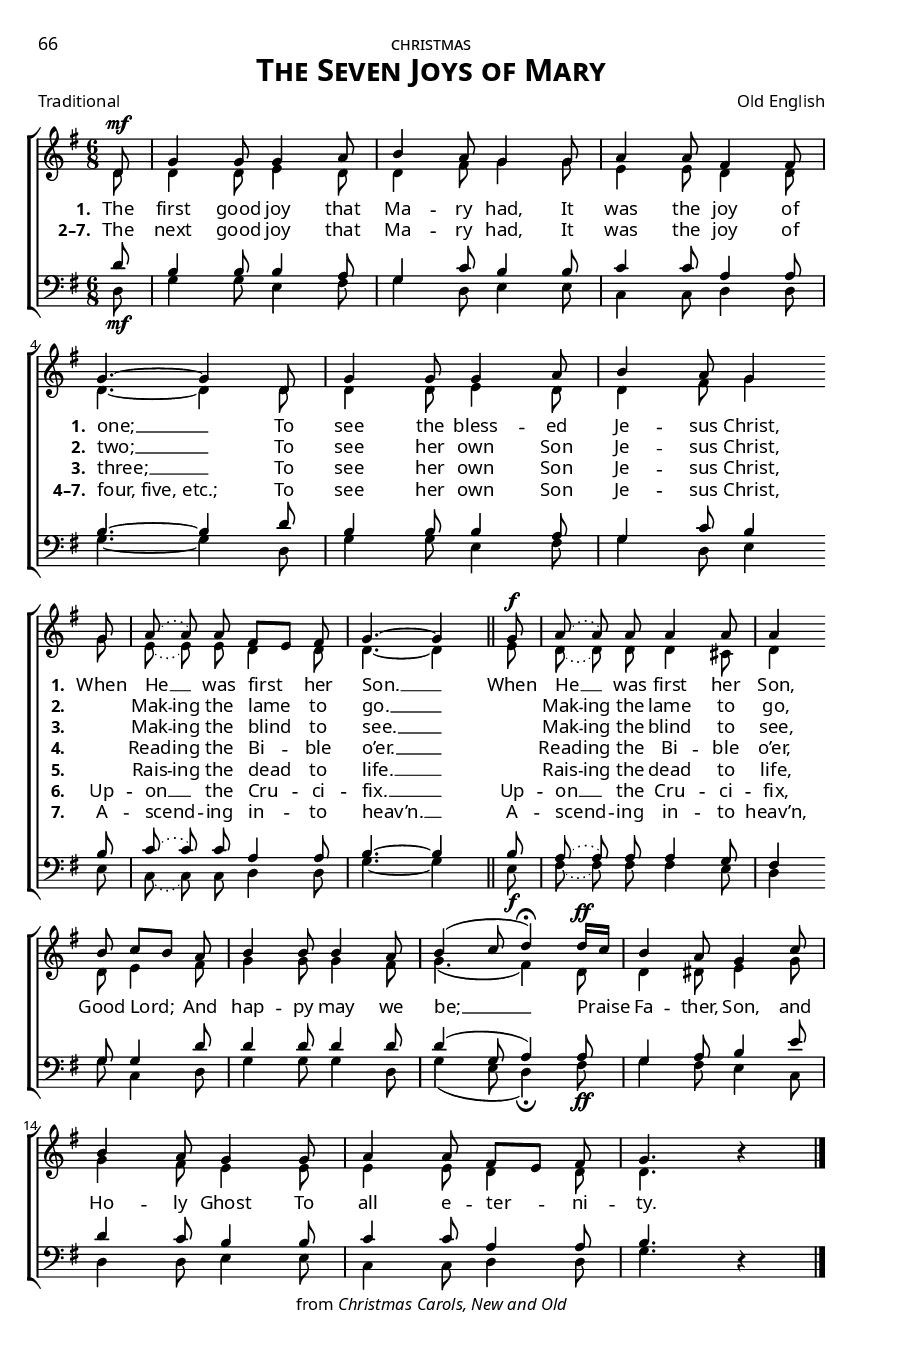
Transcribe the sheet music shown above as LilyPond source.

\version "2.14.2"
\include "util.ly"
\header {
  title = \markup{\override #'(font-name . "Garamond Premier Pro Semibold"){ \abs-fontsize #15 \smallCapsOldStyle"The Seven Joys of Mary"}}
  poet = \markup\oldStyleNum"Traditional"
  %composer = \markup { \center-column { "Old English" \oldStyleNum"Arranged by Sir John Stainer (1840–1901)"}}
  composer = \markup\oldStyleNum"Old English"
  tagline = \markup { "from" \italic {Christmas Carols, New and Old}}
}
\paper {
  paper-height = 9\in
  paper-width = 6\in
  indent = 0\in
  %system-system-spacing = #'((basic-distance . 10) (padding . 0))
  system-system-spacing =
    #'((basic-distance . 0)
       (minimum-distance . 0)
       (padding . -20)
       (stretchability . 100))
  ragged-last-bottom = ##f
  ragged-bottom = ##f
  two-sided = ##t
  inner-margin = 0.5\in
  outer-margin = 0.25\in
  top-margin = 0.25\in
  bottom-margin = 0.25\in
  first-page-number = #066
  print-first-page-number = ##t
  headerLine = \markup{\override #'(font-name . "Garamond Premier Pro") \smallCapsOldStyle"christmas"}
  oddHeaderMarkup = \markup\fill-line{
     \override #'(font-name . "Garamond Premier Pro")\abs-fontsize #8.5
     \combine 
        \fill-line{"" \on-the-fly #print-page-number-check-first
        \oldStylePageNum""
        }
        \fill-line{\headerLine}
  }
  evenHeaderMarkup = \markup {
     \override #'(font-name . "Garamond Premier Pro")\abs-fontsize #8.5
     \combine
        \on-the-fly #print-page-number-check-first
        \oldStylePageNum""
        \fill-line{\headerLine}
  }
}
#(set-global-staff-size 14.5) \paper{ #(define fonts (make-pango-font-tree "GoudyOlSt BT" "Garamond Premier Pro" "Garamond Premier Pro" (/ 14.5 20))) }
global = {
  \key g \major
  \time 6/8
  \autoBeamOff
  \override DynamicLineSpanner #'staff-padding = #0.0
  \override DynamicLineSpanner #'Y-extent = #'(0 . 0)
}

sopMusic = \relative c' {
  \partial 8 d8^\mf |
  g4 g8 g4 a8 |
  b4 a8 g4 g8 |
  a4 a8 fis4 fis8 | \break
  
  g4.~ g4 d8 |
  g4 g8 g4 a8 |
  b4 a8 g4 | \bar""\break g8 |
  
  \slurDotted a8( a) a8 fis8[ e] fis |
  g4.~ g4 \bar "||"
  g8^\f |
  a8( a) a8 a4 a8 |
  a4 | \bar""\break
  
  \slurSolid
  b8 c[ b] a |
  b4 b8 b4 a8 |
  b4( c8 d4\fermata) d16[^\ff c] |
  
  b4 a8 g4 c8 |
  b4 a8 g4 g8 |
  a4 a8 fis8[ e] fis |
  \partial 8*5 g4. b4\rest \bar "|."
}
sopWords = \lyricmode {
  
}

altoMusic = \relative c' {
  d8 |
  d4 d8 e4 d8 |
  d4 fis8 g4 g8 |
  e4 e8 d4 d8 |
  
  d4.~ d4 d8 |
  d4 d8 e4 d8 |
  d4 fis8 g4 g8 |
  
  \slurDotted
  e8( e) e8 d4 d8 |
  d4.~ d4 |
  e8 |
  d8( d) d8 d4 cis8 |
  d4 |
  
  \slurSolid
  d8 e4 fis8 |
  g4 g8 g4 fis8 |
  g4.( fis4) d8 |
  
  d4 dis8 e4 g8 |
  g4 fis8 e4 e8 |
  e4 e8 d4 d8 |
  d4. s4 \bar "|."
}
altoWords = \lyricmode {
  \dropLyricsVII
  \set stanza = #"1. "
  The first good joy that Ma -- ry had, It was the joy of
  \set stanza = "1. "
  one; __
  To see the bless -- ed Je -- sus Christ,
  \set stanza = "1. "
  When He __ was first her Son. __
  When He __ was first her Son,
  
  Good Lord; And hap -- py may we be; __
  Praise Fa -- ther, Son, and Ho -- ly Ghost To all e -- ter -- ni -- ty.
}
altoWordsII = \lyricmode {
  \dropLyricsVII
  \set stanza = #"2–7. "
  The next good joy that Ma -- ry had, It was the joy of
  \set stanza = "2. "
  two; __
  To see her own Son Je -- sus Christ,
  \set stanza = "2. "
  \set ignoreMelismata = ##t
  "" Mak -- ing the lame _ to go. __ _
  "" Mak -- ing the lame to go,
}
altoWordsIII = \lyricmode {
  \dropLyricsVII
  \repeat unfold 13 { \skip 1}
  \set stanza = "3. "
  three; __ To see her own Son Je -- sus Christ,
  \set stanza = "3. "
  \set ignoreMelismata = ##t
  "" Mak -- ing the blind _ to see. __ _
  "" Mak -- ing the blind to see,
}
altoWordsIV = \lyricmode {
  \dropLyricsVII
  \repeat unfold 13 { \skip 1}
  \set stanza = "4–7. " "four, five, etc.;" To see her own Son Je -- sus Christ,
  \set stanza = "4. "
  \set ignoreMelismata = ##t
  "" Read -- ing the Bi -- _ ble o’er. __ _
  "" Read -- ing the Bi -- ble o’er,
}
altoWordsV = \lyricmode {
  \dropLyricsVII
  \repeat unfold 22 { \skip 1}
  \set stanza = "5. "
  \set ignoreMelismata = ##t
  "" Rais -- ing the dead _ to life. __ _
  "" Rais -- ing the dead to life,
}
altoWordsVI = \lyricmode {
  \dropLyricsVII
  \repeat unfold 22 { \skip 1}
  \set stanza = "6. "
  Up -- on __ the Cru -- ci -- fix. __
  Up -- on __ the Cru -- ci -- fix,
}
altoWordsVII = \lyricmode {
  \dropLyricsVII
  \repeat unfold 22 { \skip 1}
  \set stanza = "7. "
  A -- scend -- ing in -- to heav’n. __
  A -- scend -- ing in -- to heav’n,
}
tenorMusic = \relative c' {
  d8_\mf |
  b4 b8 b4 a8 |
  g4 c8 b4 b8 |
  c4 c8 a4 a8 |
  
  b4.~ b4 d8 |
  b4 b8 b4 a8 |
  g4 c8 b4 b8 |
  
  \slurDotted
  c8( c) c8 a4 a8 |
  b4.~ b4 |
  b8_\f |
  a8( a) a8 a4 g8 |
  fis4 |
  
  \slurSolid
  g8 g4 d'8 |
  d4 d8 d4 d8 |
  d4( g,8 a4) a8_\ff |
  
  g4 a8 b4 e8 |
  d4 c8 b4 b8 |
  c4 c8 a4 a8 |
  b4. s4 \bar "|."
}
tenorWords = \lyricmode {

}

bassMusic = \relative c {
  d8 |
  g4 g8 e4 fis8 |
  g4 d8 e4 e8 |
  c4 c8 d4 d8 |
  
  g4.~ g4 d8 |
  g4 g8 e4 fis8 |
  g4 d8 e4 e8 |
  
  \slurDotted
  c8( c) c8 d4 d8 |
  g4.~ g4 |
  e8 |
  fis8( fis) fis8 fis4 e8 |
  d4 |
  
  \slurSolid
  g8 c,4 d8 |
  g4 g8 g4 d8 |
  g4( e8 d4\fermata) fis8 |
  
  g4 fis8 e4 c8 |
  d4 d8 e4 e8 |
  c4 c8 d4 d8 |
  g4. d4\rest \bar "|."
}
bassWords = \lyricmode {

}

\score {
  <<
   \new ChoirStaff <<
%    \new Lyrics = sopranos \with { \override VerticalAxisGroup #'nonstaff-relatedstaff-spacing = #'((basic-distance . 1)) }
    \new Staff = women <<
      \new Voice = "sopranos" { \voiceOne << \global \sopMusic >> }
      \new Voice = "altos" { \voiceTwo << \global \altoMusic >> }
    >>
    \new Lyrics \with { alignAboveContext = #"women" \override VerticalAxisGroup #'nonstaff-relatedstaff-spacing = #'((basic-distance . 1))} \lyricsto "sopranos" \sopWords
    \new Lyrics = "altosVII"  \with { alignBelowContext = #"women" \override VerticalAxisGroup #'nonstaff-relatedstaff-spacing = #'((basic-distance . 1))} \lyricsto "sopranos" \altoWordsVII
    \new Lyrics = "altosVI"  \with { alignBelowContext = #"women" \override VerticalAxisGroup #'nonstaff-relatedstaff-spacing = #'((basic-distance . 1))} \lyricsto "sopranos" \altoWordsVI
    \new Lyrics = "altosV"  \with { alignBelowContext = #"women" \override VerticalAxisGroup #'nonstaff-relatedstaff-spacing = #'((basic-distance . 1))} \lyricsto "sopranos" \altoWordsV
    \new Lyrics = "altosIV"  \with { alignBelowContext = #"women" \override VerticalAxisGroup #'nonstaff-relatedstaff-spacing = #'((basic-distance . 1))} \lyricsto "sopranos" \altoWordsIV
    \new Lyrics = "altosIII"  \with { alignBelowContext = #"women" \override VerticalAxisGroup #'nonstaff-relatedstaff-spacing = #'((basic-distance . 1))} \lyricsto "sopranos" \altoWordsIII
    \new Lyrics = "altosII"  \with { alignBelowContext = #"women" \override VerticalAxisGroup #'nonstaff-relatedstaff-spacing = #'((basic-distance . 1))} \lyricsto "sopranos" \altoWordsII
    \new Lyrics = "altos"  \with { alignBelowContext = #"women" \override VerticalAxisGroup #'nonstaff-relatedstaff-spacing = #'((basic-distance . 1))} \lyricsto "sopranos" \altoWords
   \new Staff = men <<
      \clef bass
      \new Voice = "tenors" { \voiceOne << \global \tenorMusic >> }
      \new Voice = "basses" { \voiceTwo << \global \bassMusic >> }
    >>
    \new Lyrics \with { alignAboveContext = #"men" \override VerticalAxisGroup #'nonstaff-relatedstaff-spacing = #'((basic-distance . 1)) } \lyricsto "tenors" \tenorWords
    \new Lyrics \with { alignBelowContext = #"men" \override VerticalAxisGroup #'nonstaff-relatedstaff-spacing = #'((basic-distance . 1)) } \lyricsto "basses" \bassWords
  >>
%    \new PianoStaff << \new Staff { \new Voice { \pianoRH } } \new Staff { \clef "bass" \pianoLH } >>
  >>
  \layout {
    \context {
      \Score
      %\override SpacingSpanner #'base-shortest-duration = #(ly:make-moment 1 8)
      %\override SpacingSpanner #'common-shortest-duration = #(ly:make-moment 1 4)
    }
    \context {
      % Remove all empty staves
      % \Staff \RemoveEmptyStaves \override VerticalAxisGroup #'remove-first = ##t
    }
    \context {
      \Lyrics
      \override LyricText #'X-offset = #center-on-word
    }
  }
  \midi {
    \tempo 4 = 90
    \set Staff.midiInstrument = "flute"
  
    \context {
      \Voice
      \remove "Dynamic_performer"
    }
  }
}
